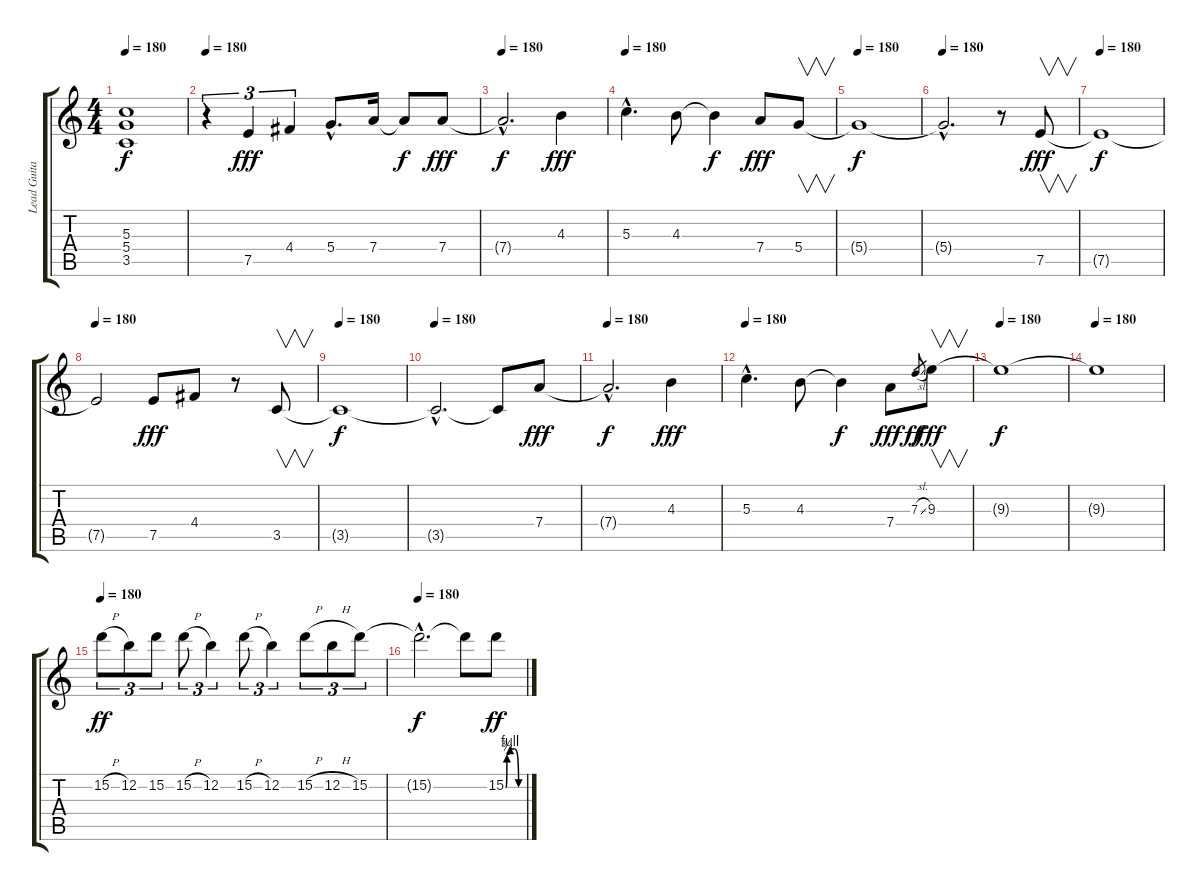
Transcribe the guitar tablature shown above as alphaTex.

\track ("Lead Guitar" "Lead Guita") {instrument overdrivenguitar}
\staff {score tabs}
\tuning (E4 B3 G3 D3 A2 E2) {hide}
\ts (4 4)
\tempo 180
\clef g2
\ks c
(5.3{t} 5.4{t} 3.5{t}).1{dy f} |
\tempo 180
r.4{tu (3 2)} 7.5.4{tu (3 2) dy fff} 4.4.4{tu (3 2)} 5.4{hac}.8{d} 7.4.16 7.4{t}.8{dy f} 7.4.8{dy fff} |
\tempo 180
7.4{hac t}.2{d dy f} 4.3.4{dy fff} |
\tempo 180
5.3{hac}.4{d} 4.3.8 4.3{t}.4{dy f} 7.4.8{dy fff} 5.4.8{v} |
\tempo 180
5.4{t}.1{dy f} |
\tempo 180
5.4{hac t}.2{d} r.8 7.5.8{v dy fff} |
\tempo 180
7.5{t}.1{dy f} |
\tempo 180
7.5{t}.2 7.5.8{dy fff} 4.4.8 r.8 3.5.8{v} |
\tempo 180
3.5{t}.1{dy f} |
\tempo 180
3.5{hac t}.2{d} 3.5{t}.8 7.4.8{dy fff} |
\tempo 180
7.4{hac t}.2{d dy f} 4.3.4{dy fff} |
\tempo 180
5.3{hac}.4{d} 4.3.8 4.3{t}.4{dy f} 7.4.8{dy fff} 7.3{sl}.8{gr dy ff} 9.3.8{v dy fff} |
\tempo 180
9.3{t}.1{dy f} |
\tempo 180
9.3{t}.1 |
\tempo 180
15.2{h}.8{tu (3 2) dy ff} 12.2.8{tu (3 2)} 15.2.8{tu (3 2)} 15.2{h}.8{tu (3 2)} 12.2.4{tu (3 2)} 15.2{h}.8{tu (3 2)} 12.2.4{tu (3 2)} 15.2{h}.8{tu (3 2)} 12.2{h}.8{tu (3 2)} 15.2.8{tu (3 2)} |
\tempo 180
15.2{hac t}.2{d dy f} 15.2{t}.8 15.2{be (custom 0 0 4 3 15 4 30 4 45 0 60 0)}.8{dy ff}
